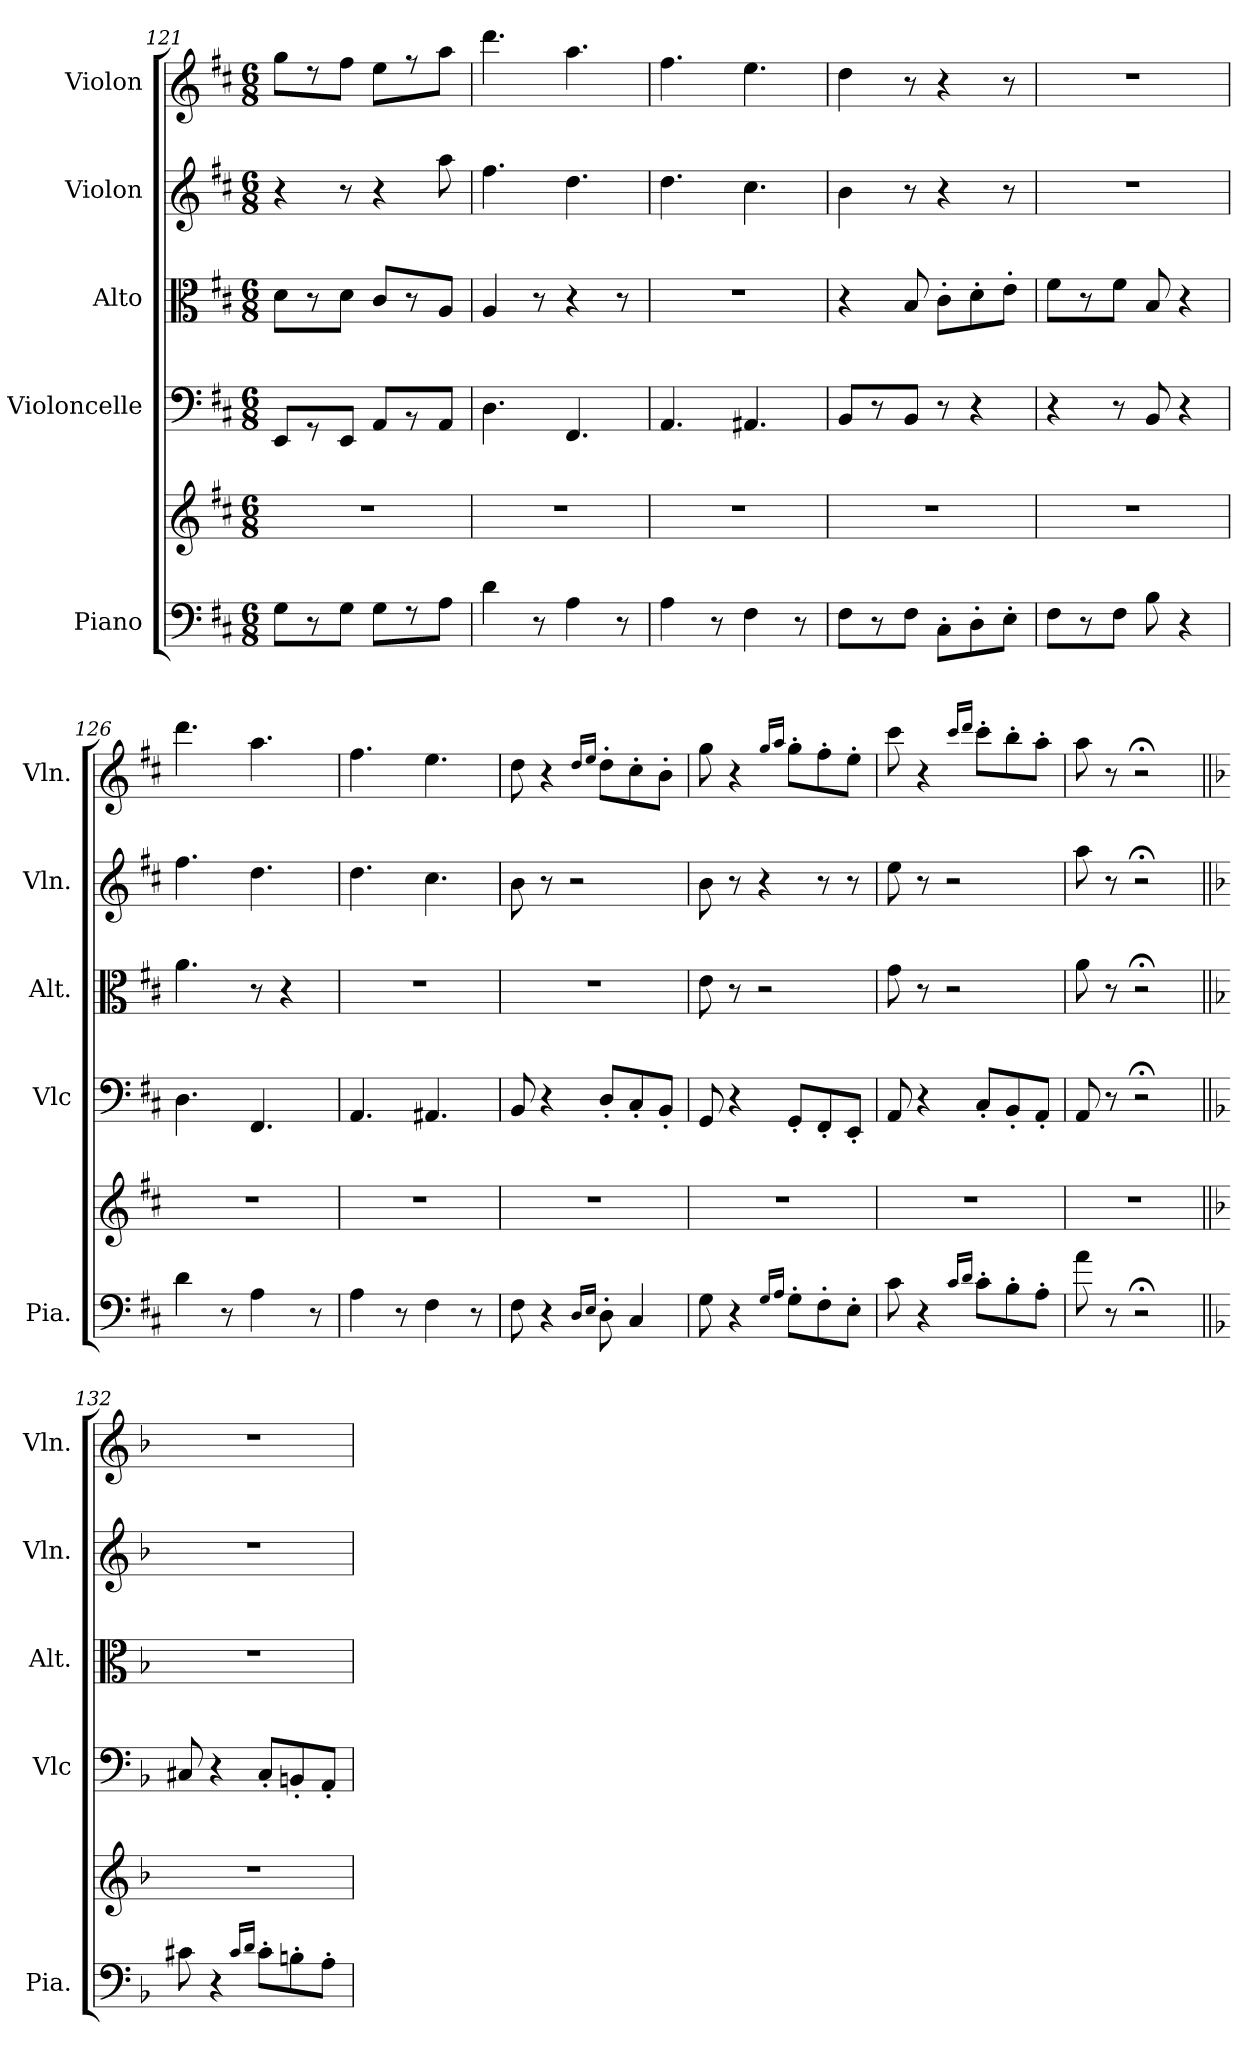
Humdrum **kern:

**kern	**kern	**kern	**kern	**kern	**kern
*part5	*part5	*part4	*part3	*part2	*part1
*staff6	*staff5	*staff4	*staff3	*staff2	*staff1
*I"Piano	*	*I"Violoncelle	*I"Alto	*I"Violon	*I"Violon
*I'Pia.	*	*I'Vlc	*I'Alt.	*I'Vln.	*I'Vln.
*clefF4	*clefG2	*clefF4	*clefC3	*clefG2	*clefG2
*k[f#c#]	*k[f#c#]	*k[f#c#]	*k[f#c#]	*k[f#c#]	*k[f#c#]
*M6/8	*M6/8	*M6/8	*M6/8	*M6/8	*M6/8
=121	=121	=121	=121	=121	=121
8G\L	2.r	8EE/L	8d\L	4r	8gg\L
8r	.	8rGG	8r	.	8rdd
8G\J	.	8EE/J	8d\J	8r	8ff#\J
8G\L	.	8AA/L	8c#/L	4r	8ee\L
8r	.	8rBB	8r	.	8r
8A\J	.	8AA/J	8A/J	8aa\	8aa\J
=122	=122	=122	=122	=122	=122
4d\	2.r	4.D\	4A/	4.ff#\	4.ddd\
8r	.	.	8r	.	.
4A\	.	4.FF#/	4r	4.dd\	4.aa\
8r	.	.	8r	.	.
=123	=123	=123	=123	=123	=123
4A\	2.r	4.AA/	2.r	4.dd\	4.ff#\
8r	.	.	.	.	.
4F#\	.	4.AA#X/	.	4.cc#\	4.ee\
8r	.	.	.	.	.
=124	=124	=124	=124	=124	=124
8F#\L	2.r	8BB/L	4r	4b\	4dd\
8r	.	8r	.	.	.
8F#\J	.	8BB/J	8B/	8r	8r
8C#'\L	.	8r	8c#'\L	4r	4r
8D'\	.	4r	8d'\	.	.
8E'\J	.	.	8e'\J	8r	8r
=125	=125	=125	=125	=125	=125
8F#\L	2.r	4r	8f#\L	2.r	2.r
8r	.	.	8r	.	.
8F#\J	.	8r	8f#\J	.	.
8B\	.	8BB/	8B/	.	.
4r	.	4r	4r	.	.
!!LO:PB:g=z
=126	=126	=126	=126	=126	=126
4d\	2.r	4.D\	4.a\	4.ff#\	4.ddd\
8r	.	.	.	.	.
4A\	.	4.FF#/	8r	4.dd\	4.aa\
.	.	.	4r	.	.
8r	.	.	.	.	.
=127	=127	=127	=127	=127	=127
4A\	2.r	4.AA/	2.r	4.dd\	4.ff#\
8r	.	.	.	.	.
4F#\	.	4.AA#X/	.	4.cc#\	4.ee\
8r	.	.	.	.	.
=128	=128	=128	=128	=128	=128
8F#\	2.r	8BB/	2.r	8b\	8dd\
4r	.	4r	.	8r	4r
.	.	.	.	2r	.
16qD/LL	.	.	.	.	16qdd/LL
16qE/JJ	.	.	.	.	16qee/JJ
8D'\	.	8D'/L	.	.	8dd'\L
4C#/	.	8C#'/	.	.	8cc#'\
.	.	8BB'/J	.	.	8b'\J
=129	=129	=129	=129	=129	=129
8G\	2.r	8GG/	8e\	8b\	8gg\
4r	.	4r	8r	8r	4r
.	.	.	2r	4r	.
16qG/LL	.	.	.	.	16qgg/LL
16qA/JJ	.	.	.	.	16qaa/JJ
8G'\L	.	8GG'/L	.	.	8gg'\L
8F#'\	.	8FF#'/	.	8r	8ff#'\
8E'\J	.	8EE'/J	.	8r	8ee'\J
=130	=130	=130	=130	=130	=130
8c#\	2.r	8AA/	8g\	8ee\	8ccc#\
4r	.	4r	8r	8r	4r
.	.	.	2r	2r	.
16qc#/LL	.	.	.	.	16qccc#/LL
16qd/JJ	.	.	.	.	16qddd/JJ
8c#'\L	.	8C#'/L	.	.	8ccc#'\L
8B'\	.	8BB'/	.	.	8bb'\
8A'\J	.	8AA'/J	.	.	8aa'\J
=131	=131	=131	=131	=131	=131
8a\	2.r	8AA/	8a\	8aa\	8aa\
8r	.	8r	8r	8r	8r
2r;<	.	2r;<	2r;<	2r;<	2r;<
!!LO:LB:g=z
=132||	=132||	=132||	=132||	=132||	=132||
*k[b-]	*k[b-]	*k[b-]	*k[b-]	*k[b-]	*k[b-]
8c#X\	2.r	8C#X/	2.r	2.r	2.r
4r	.	4r	.	.	.
16qc#/LL	.	.	.	.	.
16qd/JJ	.	.	.	.	.
8c#'\L	.	8C#'/L	.	.	.
8Bn'\	.	8BBn'/	.	.	.
8A'\J	.	8AA'/J	.	.	.
=	=	=	=	=	=
*-	*-	*-	*-	*-	*-
